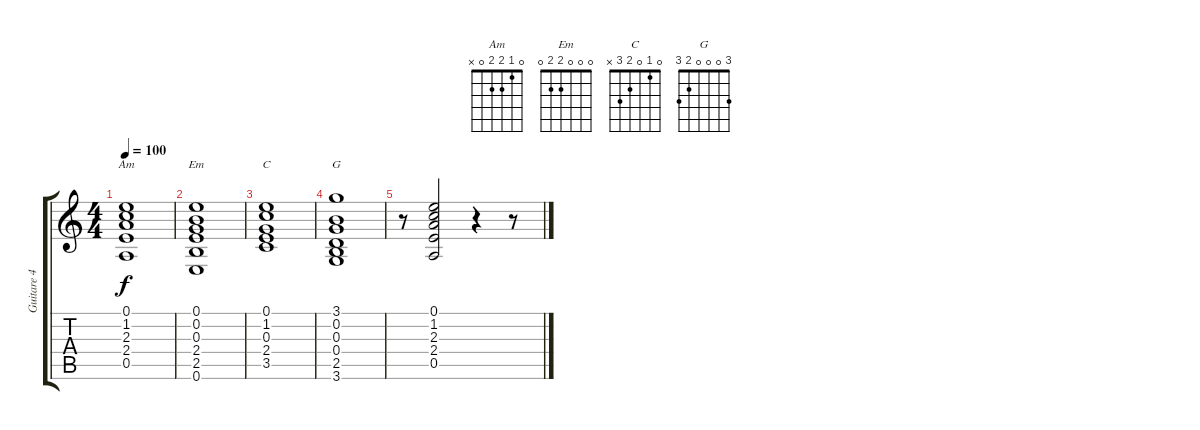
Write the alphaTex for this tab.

\track ("Guitare 4 (accords)" "Guitare 4 ") {instrument acousticguitarsteel}
\staff {score tabs}
\tuning (E4 B3 G3 D3 A2 E2) {hide}
\chord ("Am" 0 1 2 2 0 x)
\chord ("Em" 0 0 0 2 2 0)
\chord ("C" 0 1 0 2 3 x)
\chord ("G" 3 0 0 0 2 3)
\ts (4 4)
\tempo 100
\clef g2
\ks c
(0.1 1.2 2.3 2.4 0.5).1{ch "Am" dy f} |
(0.1 0.2 0.3 2.4 2.5 0.6).1{ch "Em"} |
(0.1 1.2 0.3 2.4 3.5).1{ch "C"} |
(3.1 0.2 0.3 0.4 2.5 3.6).1{ch "G"} |
r.8 (0.1 1.2 2.3 2.4 0.5).2 r.4 r.8
